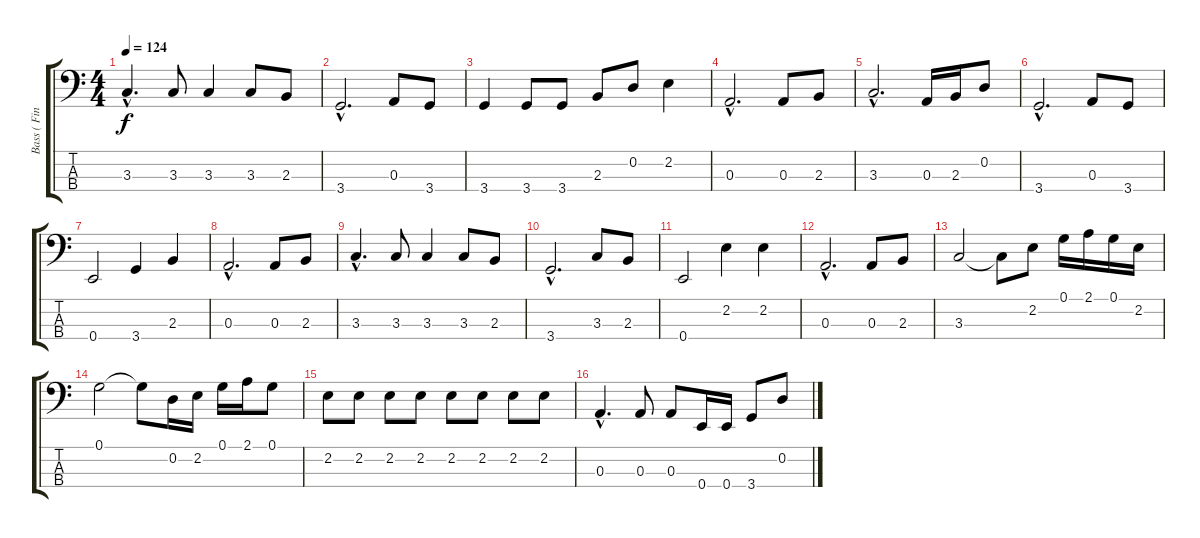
\track ("Bass ( Finger Pick )" "Bass ( Fin") {instrument electricbasspick}
\staff {score tabs}
\tuning (G2 D2 A1 E1) {hide}
\ts (4 4)
\tempo 124
\clef f4
\ks c
3.3{hac}.4{d dy f} 3.3.8 3.3.4 3.3.8 2.3.8 |
3.4{hac}.2{d} 0.3.8 3.4.8 |
3.4.4 3.4.8 3.4.8 2.3.8 0.2.8 2.2.4 |
0.3{hac}.2{d} 0.3.8 2.3.8 |
3.3{hac}.2{d} 0.3.16 2.3.16 0.2.8 |
3.4{hac}.2{d} 0.3.8 3.4.8 |
0.4.2 3.4.4 2.3.4 |
0.3{hac}.2{d} 0.3.8 2.3.8 |
3.3{hac}.4{d} 3.3.8 3.3.4 3.3.8 2.3.8 |
3.4{hac}.2{d} 3.3.8 2.3.8 |
0.4.2 2.2.4 2.2.4 |
0.3{hac}.2{d} 0.3.8 2.3.8 |
3.3.2 3.3{t}.8 2.2.8 0.1.16 2.1.16 0.1.16 2.2.16 |
0.1.2 0.1{t}.8 0.2.16 2.2.16 0.1.16 2.1.16 0.1.8 |
2.2.8 2.2.8 2.2.8 2.2.8 2.2.8 2.2.8 2.2.8 2.2.8 |
0.3{hac}.4{d} 0.3.8 0.3.8 0.4.16 0.4.16 3.4.8 0.2.8
